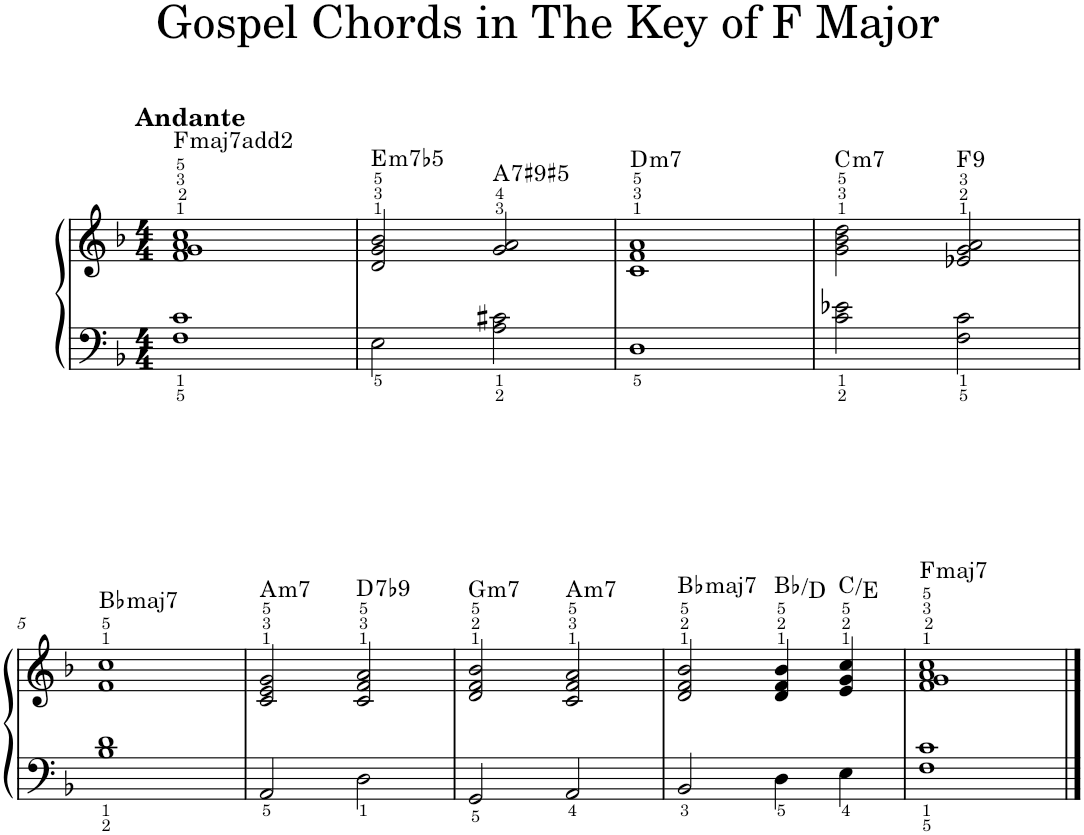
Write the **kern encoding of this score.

**kern	**kern	**harte
*part1	*part1	*part1
*staff2	*staff1	*
*I"Piano	*	*
*I'Pno.	*	*
*clefF4	*clefG2	*
*k[b-]	*k[b-]	*
*M4/4	*M4/4	*
=1	=1	=1
!	!LO:TX:a:B:t=Andante	!LO:H:kt=maj7
1F 1c	1f 1g 1a 1cc	F:maj7(2)
=2	=2	=2
!	!	!LO:H:kt=m7b5
2E\	2d/ 2g/ 2b-/	E:hdim7
!	!	!LO:H:kt=7
2A\ 2c#X\	2g/ 2a/	A:(3,#5,b7,#9)
=3	=3	=3
!	!	!LO:H:kt=m7
1D	1c 1f 1a	D:min7
=4	=4	=4
!	!	!LO:H:kt=m7
2c\ 2e-X\	2g\ 2b-\ 2dd\	C:min7
!	!	!LO:H:kt=9
2F\ 2c\	2e-X/ 2g/ 2a/	F:9
!!LO:LB:g=z
=5	=5	=5
!	!	!LO:H:kt=maj7
1B- 1d	1f 1cc	Bb:maj7
=6	=6	=6
!	!	!LO:H:kt=m7
2AA/	2c/ 2e/ 2g/	A:min7
!	!	!LO:H:kt=7
2D\	2c/ 2f/ 2a/	D:7(b9)
=7	=7	=7
!	!	!LO:H:kt=m7
2GG/	2d/ 2f/ 2b-/	G:min7
!	!	!LO:H:kt=m7
2AA/	2c/ 2f/ 2a/	A:min7
=8	=8	=8
!	!	!LO:H:kt=maj7
2BB-/	2d/ 2f/ 2b-/	Bb:maj7
4D\	4d/ 4f/ 4b-/	Bb:maj/3
4E\	4e/ 4g/ 4cc/	C:maj/3
=9	=9	=9
!	!	!LO:H:kt=maj7
1F 1c	1f 1g 1a 1cc	F:maj7
==	==	==
*-	*-	*-
